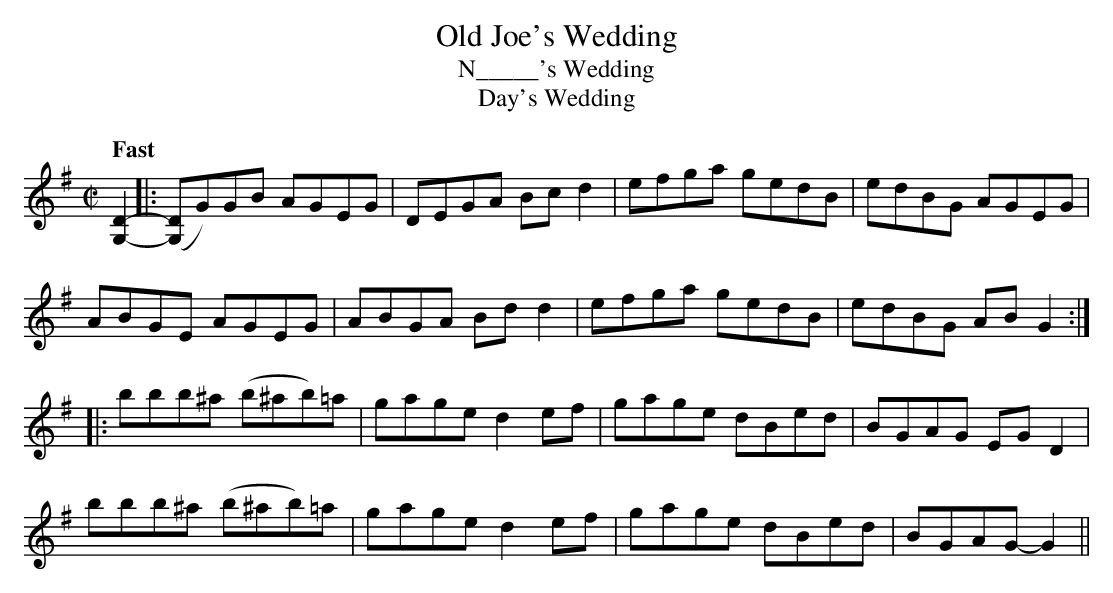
X:1
T:Old Joe's Wedding
T:N_____'s Wedding
T:Day's Wedding
M:C|
L:1/8
Q:"Fast"
K:G
[G,2D2]-|:([G,D]G)GB AGEG|DEGA Bcd2|efga gedB|edBG AGEG|
ABGE AGEG|ABGA Bdd2|efga gedB|edBG AB G2:|
|:bbb^a (b^ab)=a|gage d2ef|gage dBed|BGAG EG D2|
bbb^a (b^ab)=a|gage d2ef|gage dBed|BGAG- G2||
